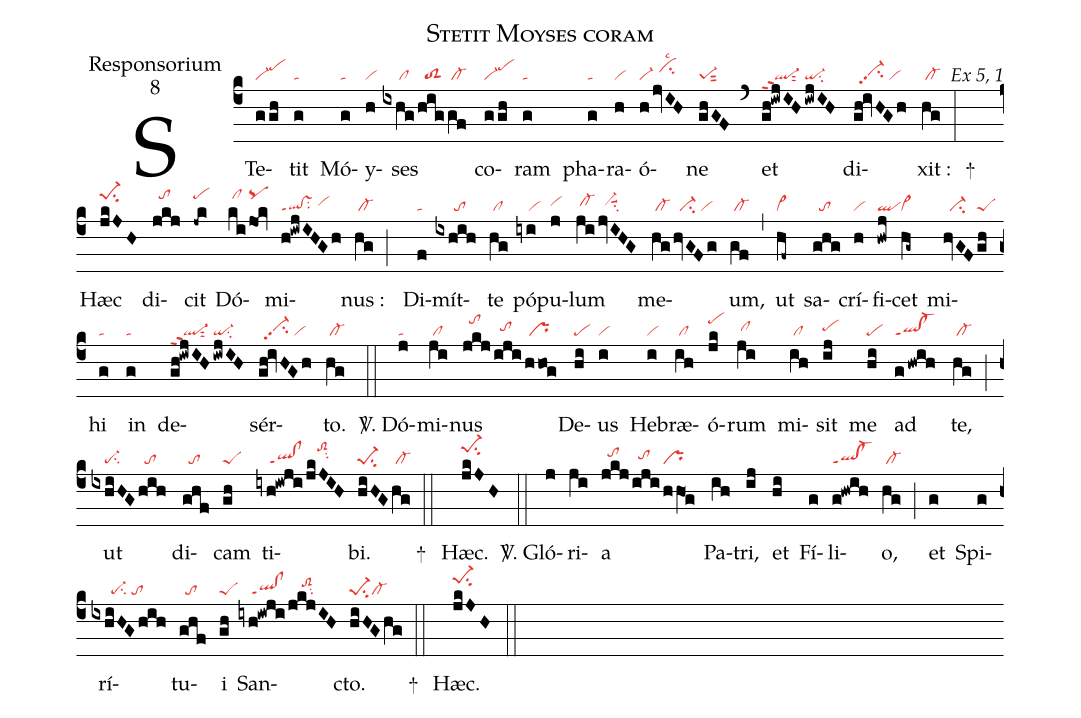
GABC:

name:Stetit Moyses coram;
office-part:Responsorium;
mode:8;
commentary:Ex 5, 1;
nabc-lines:1;
%%
(c4)STe(ggh|vi-pehj)tit(g|ta) Mó(g|ta)y(h|vi)ses(ixhg|/////cl|/hig|//toS2|gf|/cl-) co(ggh|vi-pehj)ram(g|ta) pha(g|ta)ra(h|vi)ó(h|vi-|/jvIH|//cihilsc2)ne(ghGF|pe-1sut2) (`) et(gh!iwjIH|ql-ppt2sut2|/iwjIH|qi-su2) di(gh!ivHGh|//vi-hhpp2su2/vi)xit :(hg|/cl-) (:)
+() Hæc(jkJH|pe-1hksu2) di(jkj|//tohk)cit(-jk|pehk) Dó(ki|/clhk|/jok|pqhk)mi(h!iwjIHGh|ql!vsppt1su2/vihh)nus :(hg;|/cl-) Di(f|ta)mít(ixhih|//////to)te(hg|/cl) pó(iyi|////vi)pu(j|vihh)lum(ji|/cl-hh|/jvIHG|//vi-hhsuu1su2) me(hg|/cl-|/hvGFg|//vi-su2/vi)um,(gf|/cl-) (,) ut(hf~|cl~) sa(ghg|//to)crí(h|vi)fi(hwj|ql)cet(hg~|cl~) mi(hvGF|//ci-|gh|peS)hi(g|ta) in(g|ta) de(gh!iwjIH|ql-ppt2sut2|/iwjIH|qi-su2)sér(gh!ivHGh|//vi-hhpp2su2/vi)to.(hg|/cl-) (::)

<sp>V/</sp>. Dó(j|ta)mi(ji|/cl)nus(jkj|//tohk|/iji|//tohh|/hhog|/pr) De(hi|pe)us(i|vi) He(i|vi)bræ(ih|/cl)ó(jk|pehk)rum(ji|/clhh) mi(ih|/cl)sit(ij|pehh) me(hi|pe) ad(ghwih|ql!cl-ppt1) te,(hg|/cl-) (;) ut(ixhiHG|////pe-su2|hih|//to) di(ghf|//to)cam(gh|peS) ti(iyh!iwji|////ql!clppt1|/jkJIH|///toS2hksu2)bi.(hiHG|pe-1su2|hg|/cl-) (::)
+() Hæc.(jkJH|pe-1hksu2) (::)

<sp>V/</sp>. Gló(j)ri(ji)a(jkj|//tohi|/iji|//tohh|/hhO1g|pr) Pa(ih)tri,(ij)
et(hi) Fí(g)li(g!hwih|ql!cl-ppt1)o,(hg|/cl-) (;)
et(g) Spi(g)rí(ixhiHGhih|//////pe-su2/to)tu(ghf|//to)i(gh|peS)
San(iyh!iwji|////ql!clppt1|/jkjIH|////toS2hisu2)cto.(hiHGhg|pe-1su2cl-) (::)
+() Hæc.(jkJH|pe-1hksu2) (::)
